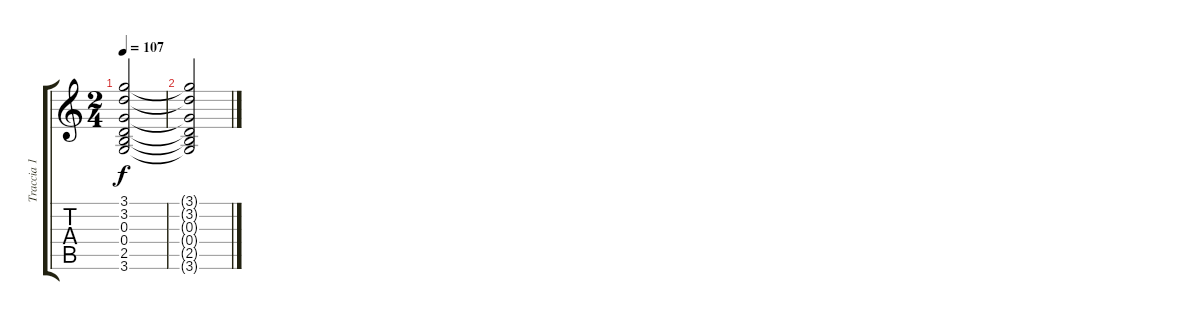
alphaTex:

\track ("Traccia 1" "Traccia 1") {instrument acousticguitarsteel}
\staff {score tabs}
\tuning (E4 B3 G3 D3 A2 E2) {hide}
\ts (2 4)
\tempo 107
\clef g2
\ks c
(3.1 3.2 0.3 0.4 2.5 3.6).2{dy f} |
(3.1{t} 3.2{t} 0.3{t} 0.4{t} 2.5{t} 3.6{t}).2
